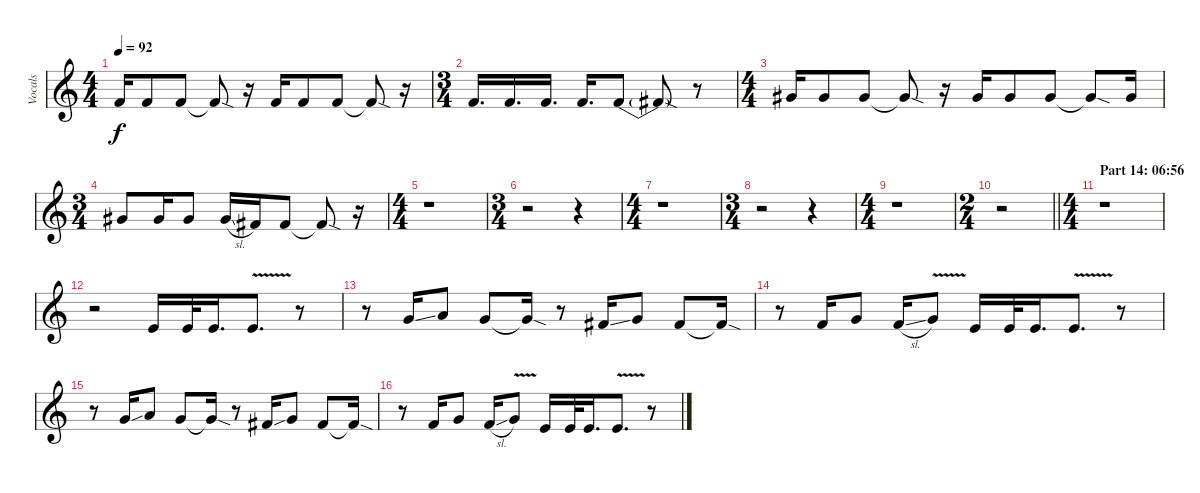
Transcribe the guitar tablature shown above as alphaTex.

\track ("Vocals" "Vocals") {instrument lead2sawtooth}
\staff {score}
\tuning (E4 B3 G3 D3 A2 E2) {hide}
\ts (4 4)
\tempo 92
\clef g2
\ks c
10.3.16{dy f} 10.3.8 10.3.8 10.3{sod t}.8 r.16 10.3.16 10.3.8 10.3.8 10.3{sod t}.8 r.16 |
\ts (3 4)
10.3.16{d} 10.3.16{d} 10.3.16{d} 10.3.16{d} 10.3{be (bend 0 0 60 2)}.8 10.3{sod t}.8 r.8 |
\ts (4 4)
13.3.16 13.3.8 13.3.8 13.3{sod t}.8 r.16 13.3.16 13.3.8 13.3.8 13.3{sod t}.8 13.3.16 |
\ts (3 4)
13.3.8 13.3.16 13.3.8 13.3{sl}.16 11.3.16 11.3.8 11.3{sod t}.8 r.16 |
\ts (4 4)
r.1 |
\ts (3 4)
r.2 r.4 |
\ts (4 4)
r.1 |
\ts (3 4)
r.2 r.4 |
\ts (4 4)
r.1 |
\ts (2 4)
\barLineRight lightlight
r.2 |
\ts (4 4)
\section ("" "Part 14: 06:56")
r.1 |
r.2 5.2.16 5.2.32 5.2.16{d} 5.2{v}.8{d} r.8 |
r.8 8.2{ss}.16 10.2.8 8.2.8 8.2{sod t}.16 r.8 7.2{ss}.16 8.2.8 7.2.8 7.2{sod t}.16 |
r.8 6.2.16 8.2.8 6.2{sl}.16 8.2{v}.8 5.2.16 5.2.32 5.2.16{d} 5.2{v}.8{d} r.8 |
r.8 8.2{ss}.16 10.2.8 8.2.8 8.2{sod t}.16 r.8 7.2{ss}.16 8.2.8 7.2.8 7.2{sod t}.16 |
r.8 6.2.16 8.2.8 6.2{sl}.16 8.2{v}.8 5.2.16 5.2.32 5.2.16{d} 5.2{v}.8{d} r.8
